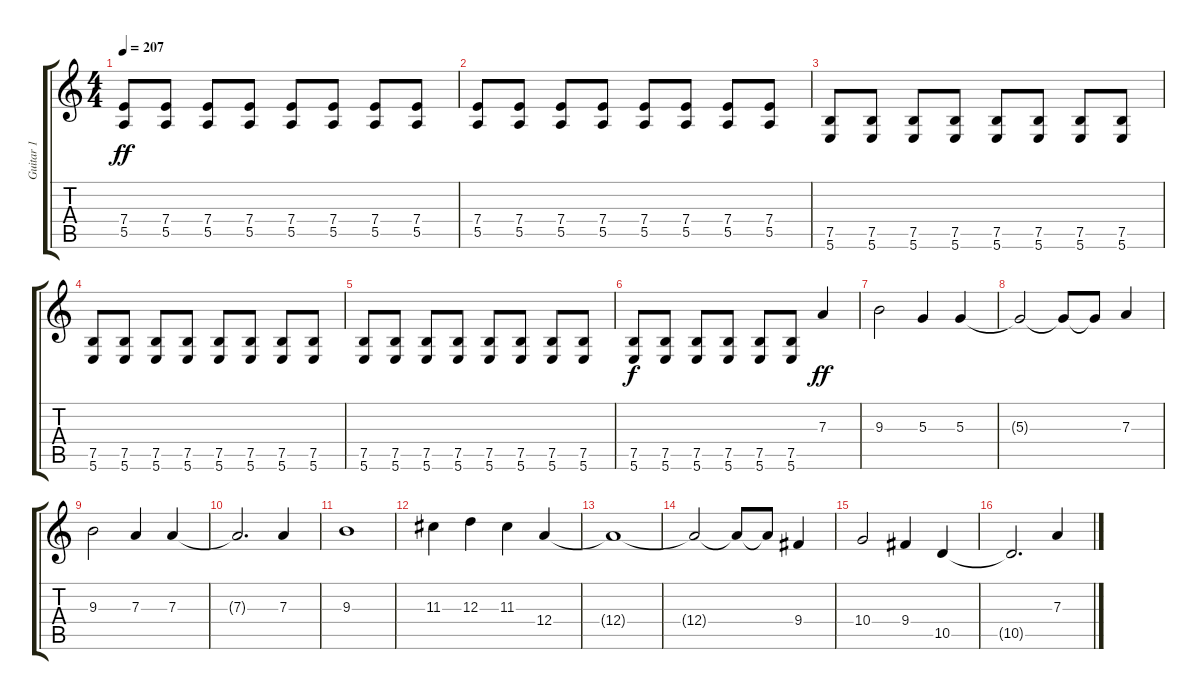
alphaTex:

\track ("Guitar 1" "Guitar 1") {instrument distortionguitar}
\staff {score tabs}
\tuning (B3 Gb3 D3 A2 E2 B1) {hide}
\ts (4 4)
\tempo 207
\clef g2
\ks c
(7.4 5.5).8{dy ff} (7.4 5.5).8 (7.4 5.5).8 (7.4 5.5).8 (7.4 5.5).8 (7.4 5.5).8 (7.4 5.5).8 (7.4 5.5).8 |
(7.4 5.5).8 (7.4 5.5).8 (7.4 5.5).8 (7.4 5.5).8 (7.4 5.5).8 (7.4 5.5).8 (7.4 5.5).8 (7.4 5.5).8 |
(7.5 5.6).8 (7.5 5.6).8 (7.5 5.6).8 (7.5 5.6).8 (7.5 5.6).8 (7.5 5.6).8 (7.5 5.6).8 (7.5 5.6).8 |
(7.5 5.6).8 (7.5 5.6).8 (7.5 5.6).8 (7.5 5.6).8 (7.5 5.6).8 (7.5 5.6).8 (7.5 5.6).8 (7.5 5.6).8 |
(7.5 5.6).8 (7.5 5.6).8 (7.5 5.6).8 (7.5 5.6).8 (7.5 5.6).8 (7.5 5.6).8 (7.5 5.6).8 (7.5 5.6).8 |
(7.5 5.6).8{dy f} (7.5 5.6).8 (7.5 5.6).8 (7.5 5.6).8 (7.5 5.6).8 (7.5 5.6).8 7.3.4{dy ff} |
9.3.2 5.3.4 5.3.4 |
5.3{t}.2 5.3{t}.8 5.3{t}.8 7.3.4 |
9.3.2 7.3.4 7.3.4 |
7.3{t}.2{d} 7.3.4 |
9.3.1 |
11.3.4 12.3.4 11.3.4 12.4.4 |
12.4{t}.1 |
12.4{t}.2 12.4{t}.8 12.4{t}.8 9.4.4 |
10.4.2 9.4.4 10.5.4 |
10.5{t}.2{d} 7.3.4
